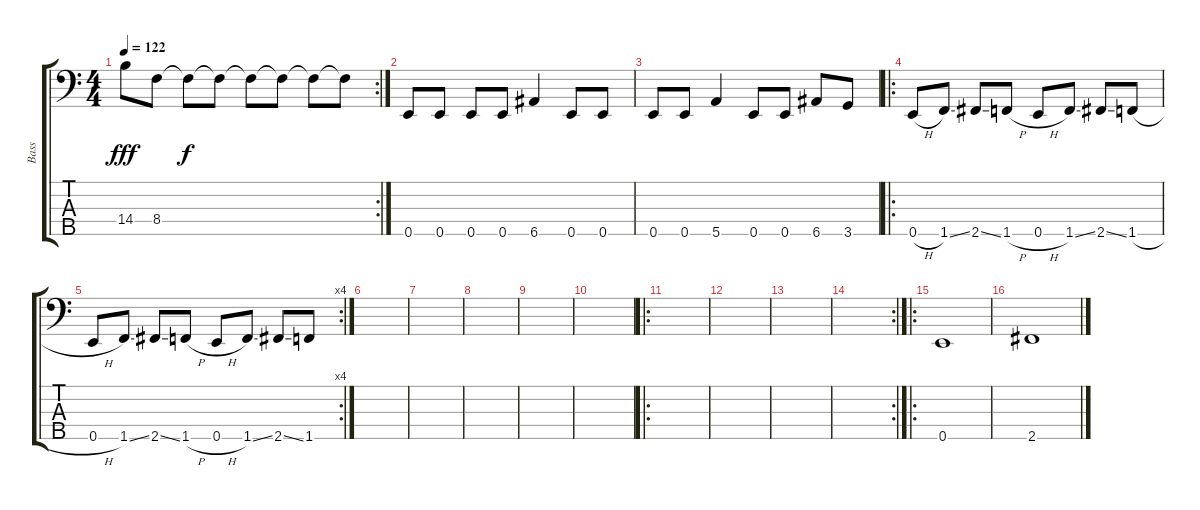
\track ("Bass" "Bass") {instrument electricbassfinger}
\staff {score tabs}
\tuning (C3 G2 D2 A1 E1) {hide}
\rc 2
\ts (4 4)
\tempo 122
\clef f4
\ks c
14.4.8{dy fff} 8.4.8 8.4{t}.8{dy f} 8.4{t}.8 8.4{t}.8 8.4{t}.8 8.4{t}.8 8.4{t}.8 |
0.5.8 0.5.8 0.5.8 0.5.8 6.5.4 0.5.8 0.5.8 |
0.5.8 0.5.8 5.5.4 0.5.8 0.5.8 6.5.8 3.5.8 |
\ro
0.5{h}.8 1.5{ss}.8 2.5{ss}.8 1.5{h}.8 0.5{h}.8 1.5{ss}.8 2.5{ss}.8 1.5{h}.8 |
\rc 4
0.5{h}.8 1.5{ss}.8 2.5{ss}.8 1.5{h}.8 0.5{h}.8 1.5{ss}.8 2.5{ss}.8 1.5.8 |
|
|
|
|
|
\ro
|
|
|
\rc 2
|
\ro
0.5.1 |
2.5.1
